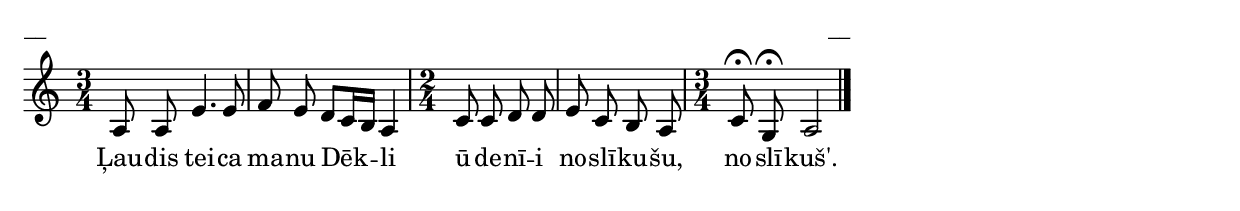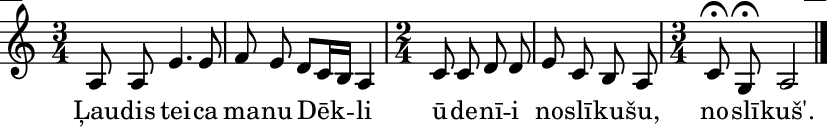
\version "2.13.18"
#(ly:set-option 'crop #t)

%\header {
%    title = "Ļaudis teica manu Dēkli"
%}
\paper {
line-width = 14\cm
left-margin = 0.4\cm
between-system-padding = 0.1\cm
between-system-space = 0.1\cm
}
\layout {
indent = #0
ragged-last = ##f
}


voiceA = \relative c' {
\clef "treble"
\key a \minor
\time 3/4
a8 a e'4. e8 |
f8 e d[ c16 b] a4 |
\time 2/4 
c8 c d d |
e8 c b a |
\time 3/4
c8\fermata g\fermata a2 |
\bar "|."
} 


lyricA = \lyricmode {
Ļau -- dis tei -- ca ma -- nu Dēk -- li ū -- de -- nī -- i no -- slī -- ku -- šu, no -- slī -- kuš'. 
} 


fullScore = <<
\new Staff {
<<
\new Voice = "voiceA" { \oneVoice \autoBeamOff \voiceA }
\new Lyrics \lyricsto "voiceA" \lyricA
>>
}
>>

\score {
\fullScore
\header { piece = "__" opus = "__" }
}
\markup { \with-color #(x11-color 'white) \sans \smaller "__" }
\score {
\unfoldRepeats
\fullScore
\midi {
\context { \Staff \remove "Staff_performer" }
\context { \Voice \consists "Staff_performer" }
}
}



